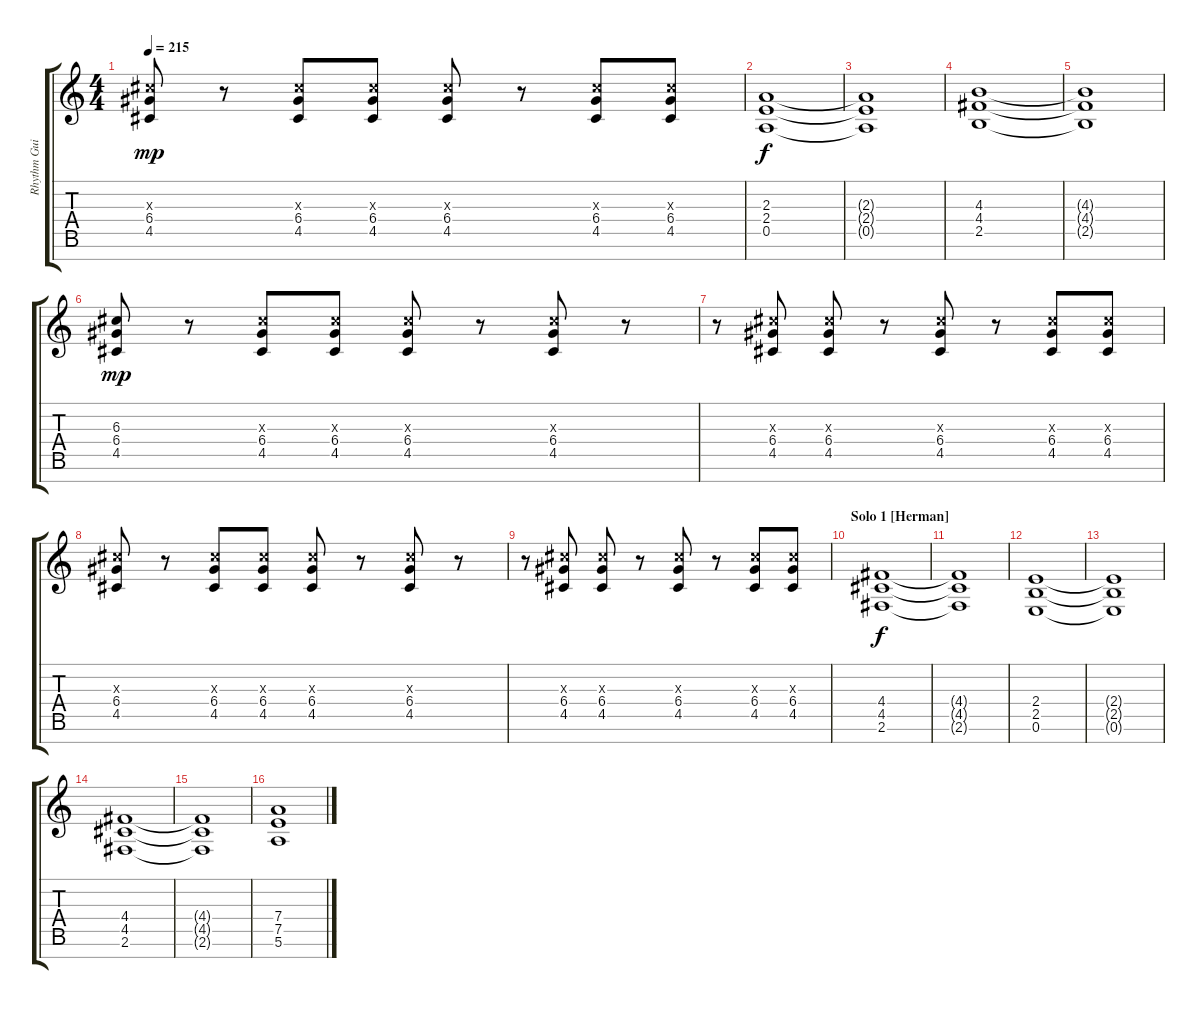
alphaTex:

\track ("Rhythm Guitar 1" "Rhythm Gui") {instrument distortionguitar}
\staff {score tabs}
\tuning (E4 B3 G3 D3 A2 E2 B1) {hide}
\ts (4 4)
\tempo 215
\clef g2
\ks c
(6.3{x} 6.4 4.5).8{dy mp} r.8 (6.3{x} 6.4 4.5).8 (6.3{x} 6.4 4.5).8 (6.3{x} 6.4 4.5).8 r.8 (6.3{x} 6.4 4.5).8 (6.3{x} 6.4 4.5).8 |
(2.3 2.4 0.5).1{dy f} |
(2.3{t} 2.4{t} 0.5{t}).1 |
(4.3 4.4 2.5).1 |
(4.3{t} 4.4{t} 2.5{t}).1 |
(6.3 6.4 4.5).8{dy mp} r.8 (6.3{x} 6.4 4.5).8 (6.3{x} 6.4 4.5).8 (6.3{x} 6.4 4.5).8 r.8 (6.3{x} 6.4 4.5).8 r.8 |
r.8 (6.3{x} 6.4 4.5).8 (6.3{x} 6.4 4.5).8 r.8 (6.3{x} 6.4 4.5).8 r.8 (6.3{x} 6.4 4.5).8 (6.3{x} 6.4 4.5).8 |
(6.3{x} 6.4 4.5).8 r.8 (6.3{x} 6.4 4.5).8 (6.3{x} 6.4 4.5).8 (6.3{x} 6.4 4.5).8 r.8 (6.3{x} 6.4 4.5).8 r.8 |
r.8 (6.3{x} 6.4 4.5).8 (6.3{x} 6.4 4.5).8 r.8 (6.3{x} 6.4 4.5).8 r.8 (6.3{x} 6.4 4.5).8 (6.3{x} 6.4 4.5).8 |
\section ("" "Solo 1 [Herman]")
(4.4 4.5 2.6).1{dy f} |
(4.4{t} 4.5{t} 2.6{t}).1 |
(2.4 2.5 0.6).1 |
(2.4{t} 2.5{t} 0.6{t}).1 |
(4.4 4.5 2.6).1 |
(4.4{t} 4.5{t} 2.6{t}).1 |
(7.4 7.5 5.6).1
